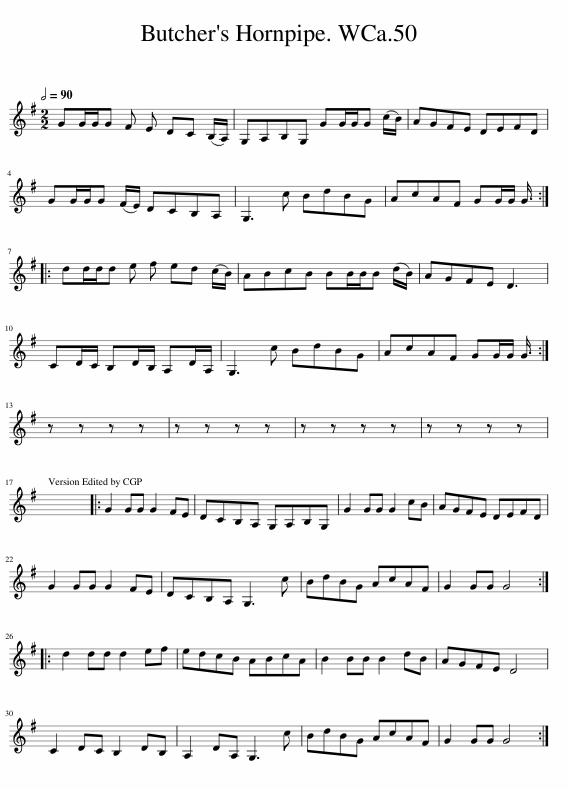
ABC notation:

X:1
L:1/8
Q:1/2=90
M:2/2
I:linebreak $
K:G
V:1 treble
V:1
 GG/G/G F E DC (B,/A,/) | G,A,B,G, GG/G/G (c/B/) | AGFE DEFD |$ GG/G/G (F/E/) DCB,A, | G,3 c BdBG | %5
 AcAF GG/G/ G3/4 ::$ dd/d/d e f ed (c/B/) | ABcB BB/B/B (d/B/) | AGFE D3 |$ CD/C/ B,D/B,/ A,D/A,/ | %10
 G,3 c BdBG | AcAF GG/G/ G3/4 :|$ z z z z | z z z z | z z z z | %15
 z z z z |$ x8 |: G2 GG G2 FE | DCB,A, G,A,B,G, | G2 GG G2 cB | %20
 AGFE DEFD |$ G2 GG G2 FE | DCB,A, G,3 c | BdBG AcAF | G2 GG G4 ::$ %25
 d2 dd d2 ef | edcB ABcA | B2 BB B2 dB | AGFE D4 |$ C2 DC B,2 DB, | %30
 A,2 DA, G,3 c | BdBG AcAF | G2 GG G4 :| %33
